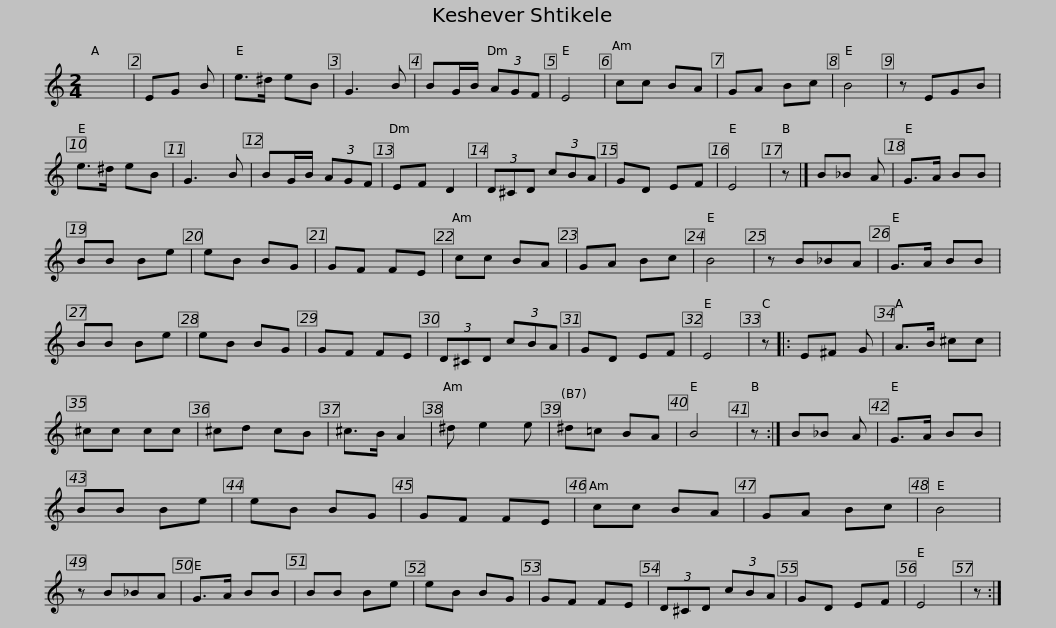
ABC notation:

X:1
L:1/8
M:2/4
I:linebreak $
K:C
V:1 treble
V:1
 x4 | EG B | e>^d eB | G3 B | BG/B/ (3AGF | %5
 E4 | cc BA | GA Bc | B4 | z EGB | %10
 e>^d eB | G3 B |$ BG/B/ (3AGF | EF D2 | (3D^CD (3cBA | %15
 GD EF | E4 | z |] B_B A | G>A BB | %20
 BB Be | eB BG | GF FE |$ cc BA | GA Bc | %25
 B4 | z B_BA | G>A BB | BB Be | eB BG | %30
 GF FE | (3D^CD (3cBA | GD EF | E4 |$ z |: %35
 E^F G | A>B ^cc | ^cc cc | ^cd cB | ^c>B A2 | %40
 ^d e2 e | ^d=c BA | B4 | z :| B_B A |$ %45
 G>A BB | BB Be | eB BG | GF FE | cc BA | %50
 GA Bc | B4 | z B_BA | G>A BB | BB Be | %55
 eB BG |$ GF FE | (3D^CD (3cBA | GD EF | E4 | %60
 z :| %61
